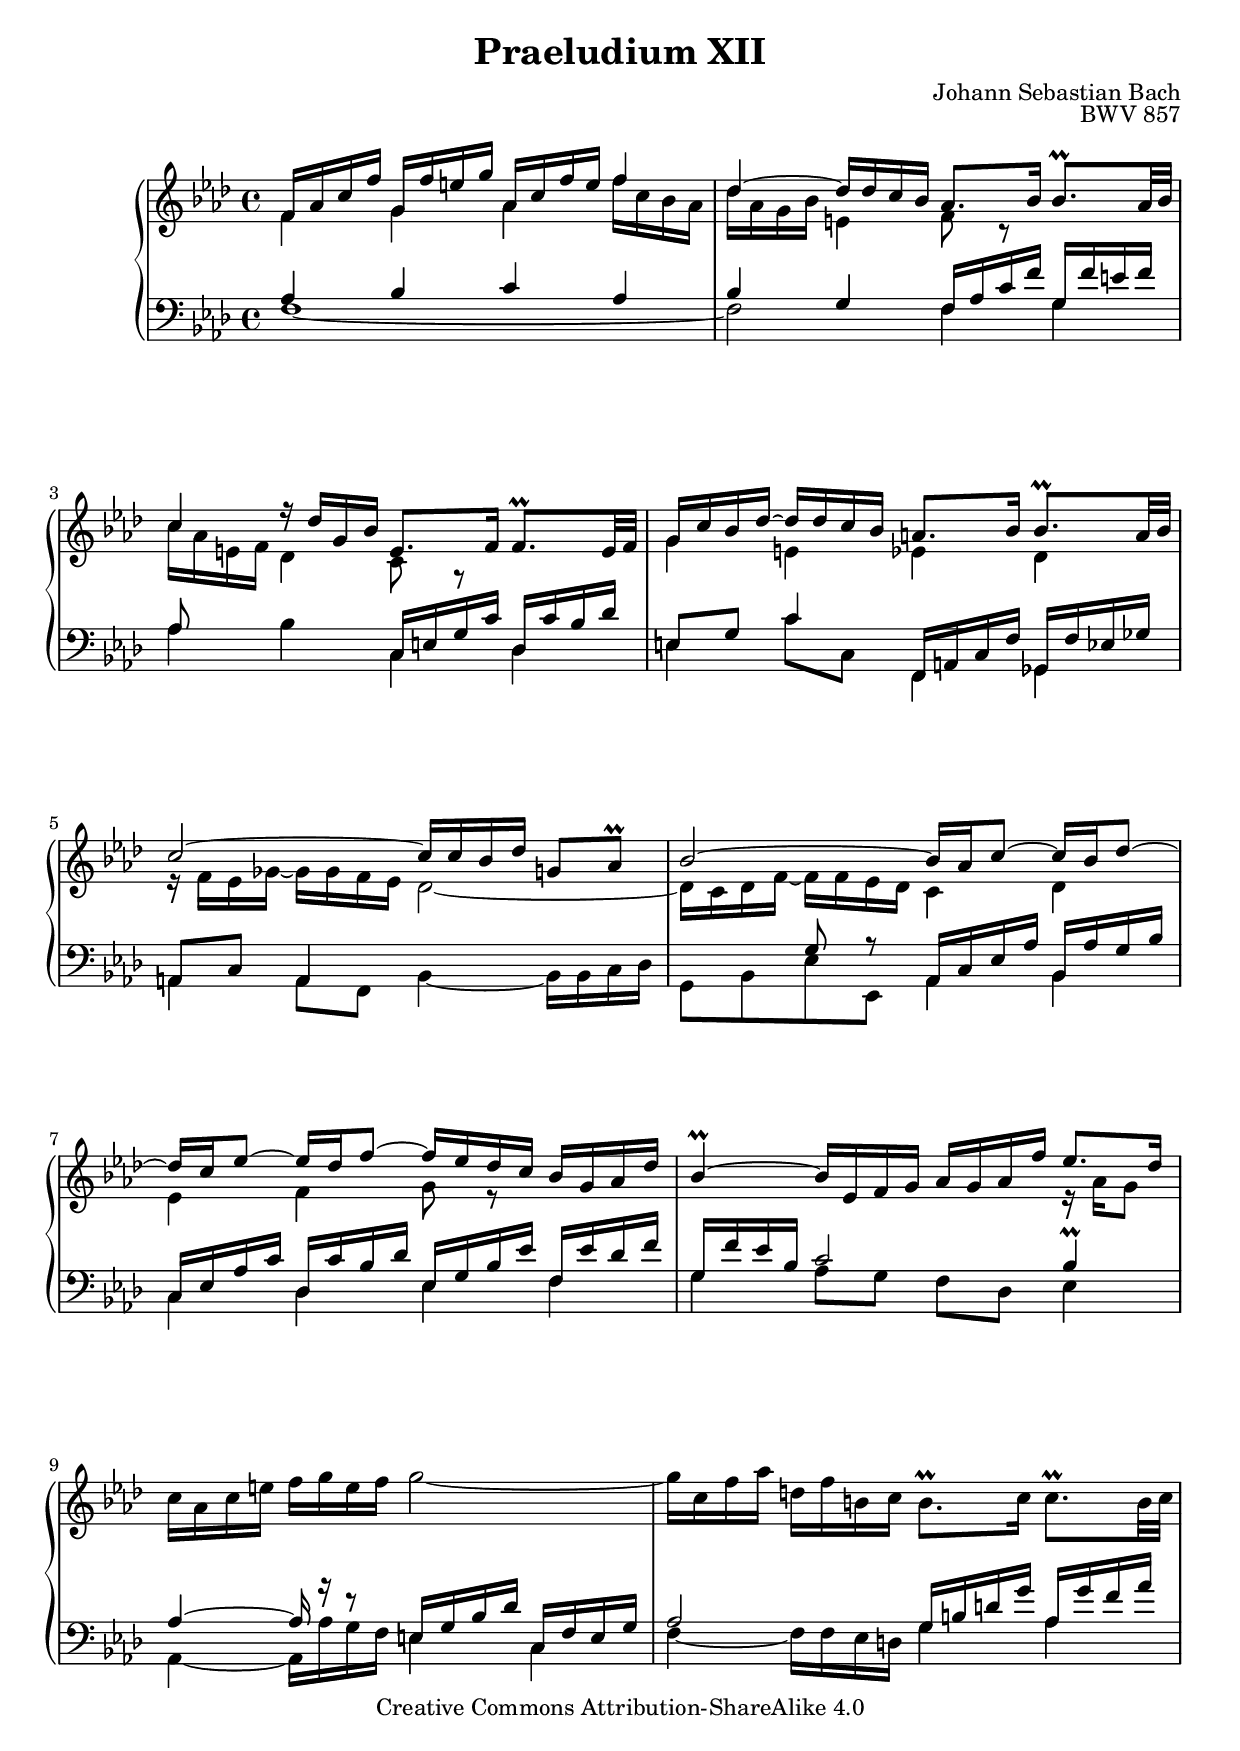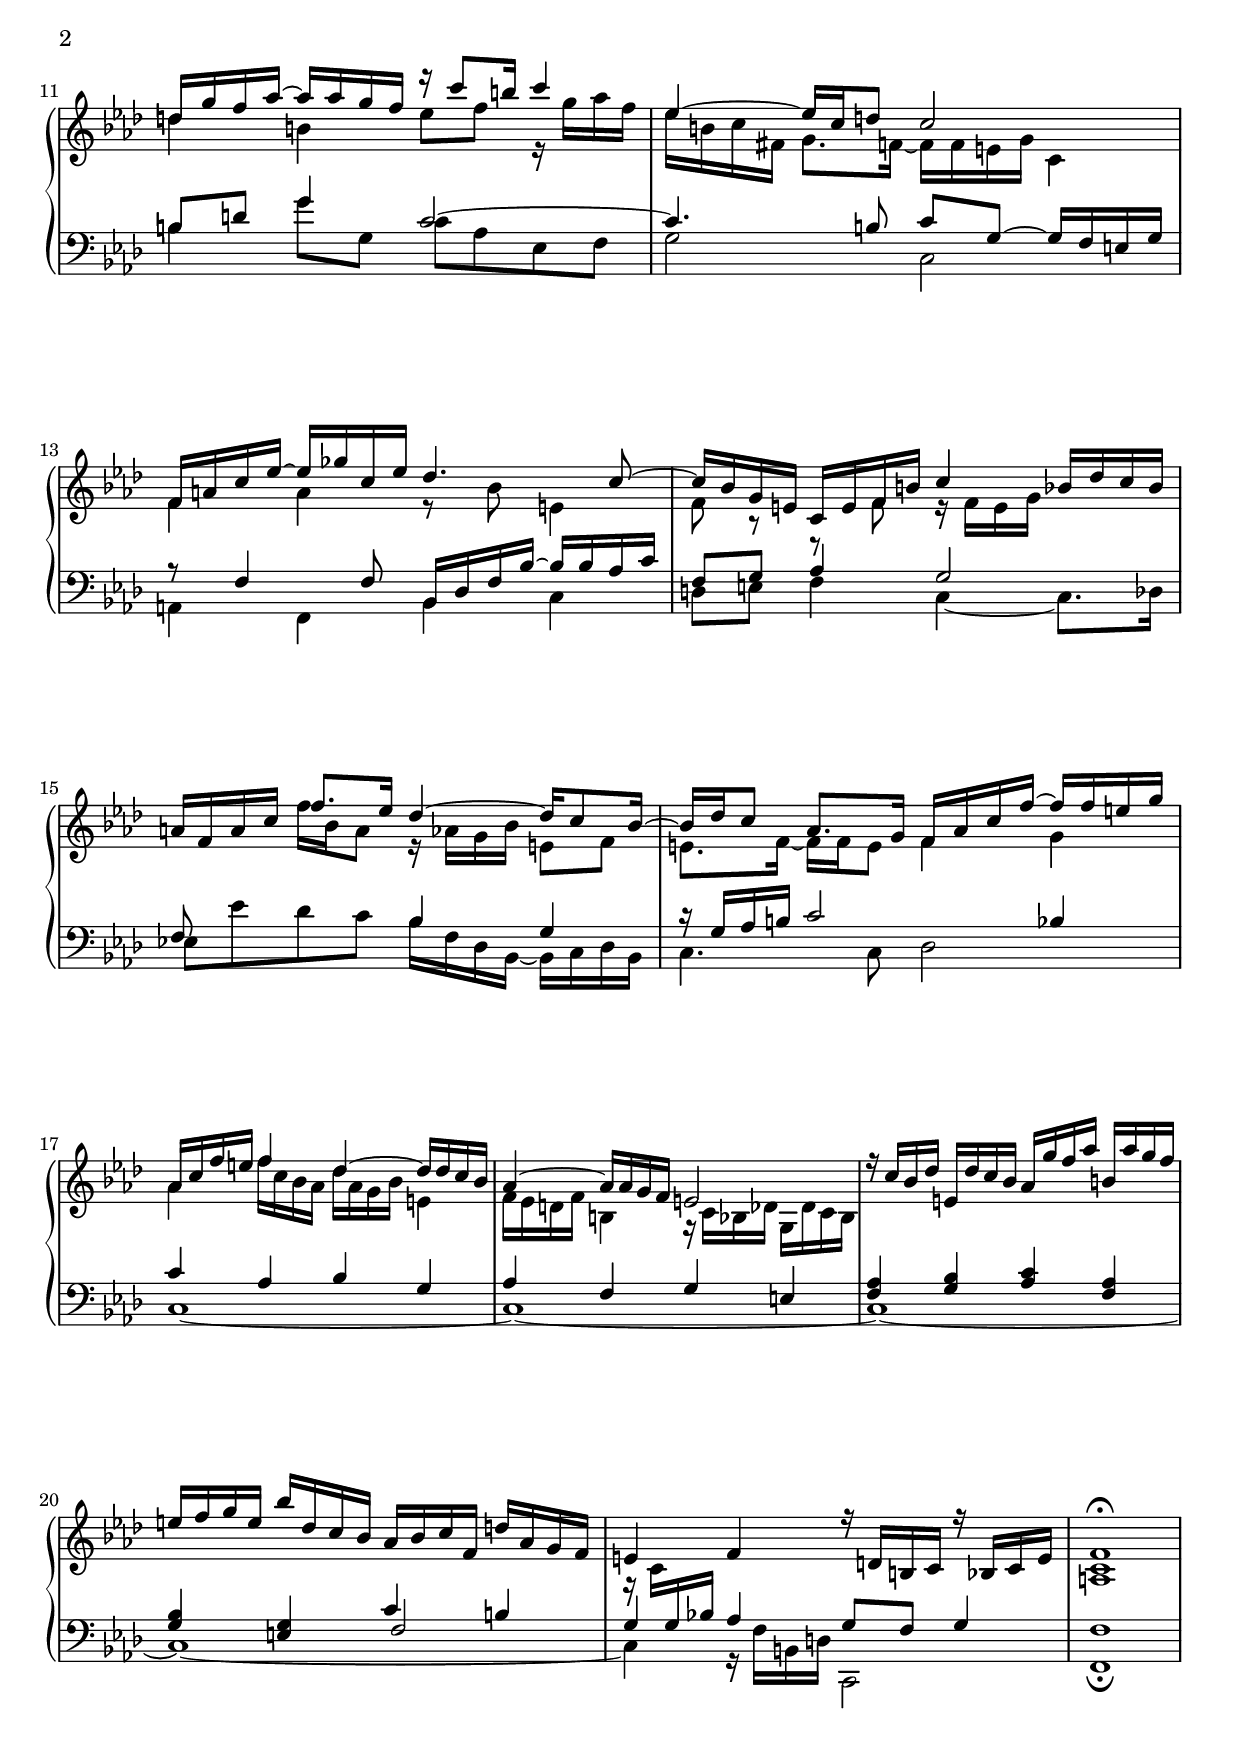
\version "2.18.2"

\header {
  title = "Praeludium XII"
  composer = "Johann Sebastian Bach"
  opus = "BWV 857"
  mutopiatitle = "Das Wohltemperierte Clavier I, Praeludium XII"
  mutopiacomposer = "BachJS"
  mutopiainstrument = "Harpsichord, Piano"
  date = "1722"
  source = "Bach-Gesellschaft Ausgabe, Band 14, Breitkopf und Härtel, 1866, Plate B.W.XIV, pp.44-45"
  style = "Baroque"
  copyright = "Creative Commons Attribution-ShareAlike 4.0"
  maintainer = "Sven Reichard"
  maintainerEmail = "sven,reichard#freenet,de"
  version = "2.18.2"
}

\paper {
   ragged-bottom = ##f
   ragged-last-bottom = ##f
}

staffup       = { \change Staff = "up"  }
staffdown     = { \change Staff = "down"  }

\include "articulate.ly"

global = {  
 \key f \minor
 \time 4/4
}

soprano = \new Voice  \relative f'
{ \voiceOne
  |
  f16 as c f  g, f' e g  as, c f e f4 |
  des4 ~ des16 des c bes  as8. bes16  bes8.\prall as32 bes |

  c4 r16 des g, bes e,8. f16  f8.\prall e32 f |
  g16 c bes des ~ des des c bes a8. bes16  bes8.\prall a32 bes |

  c2 ~ c16 c bes des g,8 as\prall |
  bes2 ~ bes16 as c8 ~ c16 bes des8 ~ |

  des16 c es8 ~ es16 des f8 ~ f16 es des c bes g as des |
  bes4\prall ~ bes16 es, f g as g as f' es8. des16 |
  s1 |

  s1 |
  d16  g f as ~ as as g f r c'8 b16 c4 |

%%%%%%

  es,4 ~ es16 c d8 c2 |
  f,16 a c es ~ es ges c, es des4. c8~ |

  c16 bes g e c e f b c4  bes16 des c bes |
  a f a c f8. es16 des4 ~ des16 c8 bes16 ~ |

  bes des c8 as8. g16 f as c f ~ f f e g |
  as, c f e f4 des ~ des16 des c bes |

  as4 ~ as16 as g f e2 |
  r16 c' bes des e, des' c bes as g' f as b, as' g f |

  e f g e bes' des, c bes as bes c f, d' as g f |
  e4 f4 r16 d b c r bes c e |
  f1\fermata
  
}

alto = \new Voice \relative f'
{ \voiceTwo
  |
  f4 g as f'16 c bes as |
  des as g bes e,4 f8 r s4 |

  c'16 as e f des4 c8 r s4 |
  g'4 e es des |

  r16 f es ges ~ ges ges f es des2 ~ |
  des16 c des f ~ f f es des c4 des |

  es f g8 r s4 |
  s2 s4 r16 as g8 |
  c16 as c e f g e f g2 ~ |

  g16 c, f as d, f b, c b8. ^\prall c16 c8.^\prall%{^\markup{\natural}%} b32 c |
  d4 b es8 f r16 g as f |
  %%%%%

  es b c fis, g8. f16 ~ f f e g c,4 |

  f a r8 bes e,4 |
  % 14
  f8 r r f r16 f e g s4 |
  s4 f'16 bes, a8 r16 as g bes e,8 f |

  e8. f16 ~ f f e8 f4 g |
  as f'16 c bes as des as g bes e,4 |

  f16 es d f b,4 r16 c bes des g, des' c bes |
  \voiceOne
  \staffdown
  s1 |
  s2 c4 b|
  \staffup
  \voiceTwo
  r16 c
  \staffdown
  \voiceOne
  g bes! as4 g8 f g4 |
  \staffup
  \voiceTwo
  << c1 \\ a >> 
}


tenor = \new Voice \relative f
{ \voiceOne
  \staffdown
  as4 bes c as |
  bes g f16 as c f g, f' e f|

  as,8 s s4 c,16 e g c des, c' bes des |
  e,8 g c4 f,,16 a c f ges, f' es ges |

  a,8 c a4 s2 |
  s4 g'8 r as,16 c es as bes, as' g bes |

  c, es as c  des, c' bes des  es, g bes es  f, es' des f |
  g, f' es bes c2 bes4\prall |
  as4 ~ as16 r r8 e16 g bes des c, f e g |

  as2 g16 b d g as, g' f as |
  b,8 d g4 c,2 ~ |
  
  c4. b8 c g ~ g16 f e g |
  r8 f4 f8  bes,16 des f bes ~ bes bes as c |

  f,8 g as4 g2 |
  f8 s s4 bes4 g |

  r16 g as b c2 bes4 |
  c as bes g |

  as f g e |
  \voiceThree <f as> <g bes> <as c> <f as> |
  <g bes> <e g> f2  |
  
  g4 s s2 |
  f1
  }

bass = \new Voice \relative f {
  \voiceTwo
\staffdown
  f1 ~ |
  f2 f4 g |
  
  as bes c, des |
  e c'8 c, f,4 ges|

  a a8 f bes4 ~ bes16 bes c des|
  g,8 bes es es, as4  bes |

  c des es f |
  g as8 g f des es4 |
  as,4 ~ as16 as' g f e4 c |

  f4 ~ f16 f es d g4 as  |
  b4 g'8 g, c as es f |

  g2 c, |
  a4 f bes c |

  d8 e f4 c ~ c8. des16 |
  es!8 es' des c bes16 f des bes ~ bes c des bes |

  c4. c8 des2 |
  c1 ~  |c ~  |c~ | c~  |
  c4 r16 f b, d c,2 |
  f1\fermata
  }


%%%%%%%%%%%%%%%%%%%%%%%%%%%%%%%%%%%%%%%%
% MIDI
\score {
  \articulate
\new PianoStaff <<
  \new Staff="up" \with {midiInstrument = #"harpsichord"}
  << \global \clef treble
     \soprano 
     \alto
     \tenor
     \bass
   >>
  \new Staff="down" \with {midiInstrument = #"harpsichord"}
  << \global \clef treble
     s1
   >>
>>  
  \midi { \tempo 4=72 }
  
}


%%%%%%%%%%%%%%%%%%%%%%%%%%%%%%%%%%%%%%%%
% Printed score
\score {
  \new PianoStaff << 
    \new Staff="up"
    << \global \clef treble
       \soprano 
       \alto
       \tenor 
       \bass
     >>
    \new Staff="down"
    << \global \clef bass
       s1
     >>
  >>
  \layout { }
}
